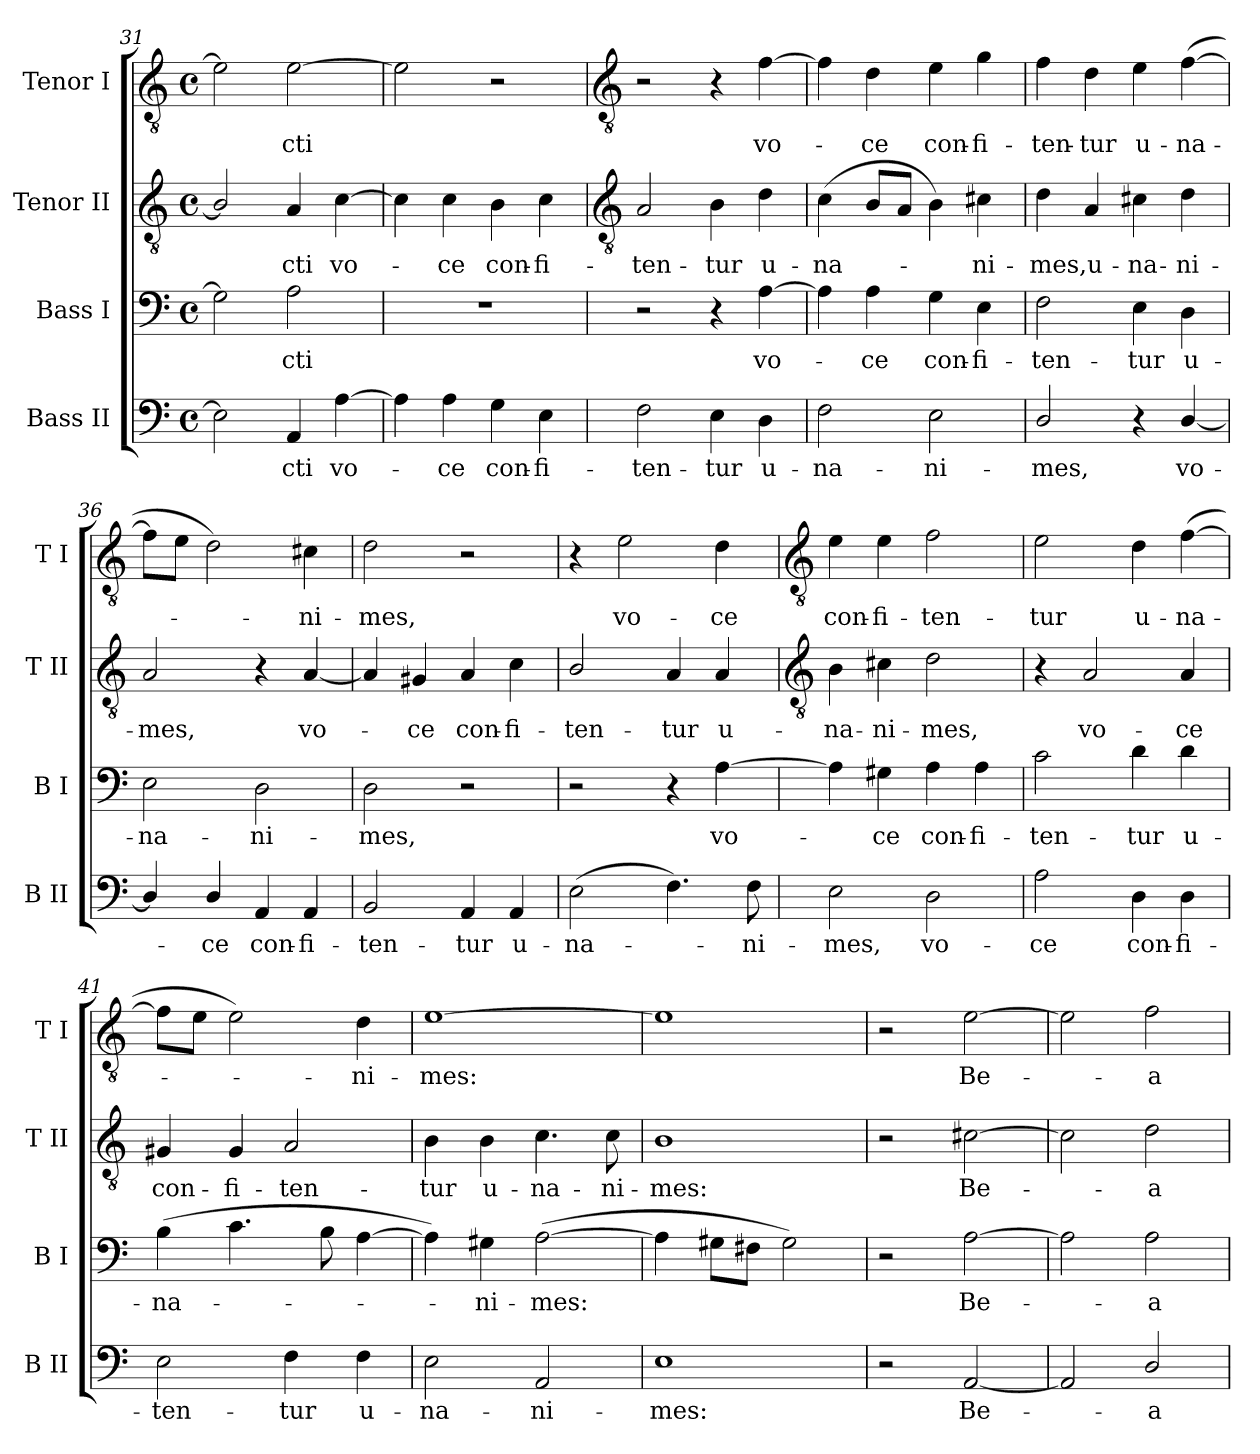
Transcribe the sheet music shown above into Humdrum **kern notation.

**kern	**text	**kern	**text	**kern	**text	**kern	**text
*part4	*part4	*part3	*part3	*part2	*part2	*part1	*part1
*staff4	*staff4	*staff3	*staff3	*staff2	*staff2	*staff1	*staff1
*I"Bass II	*	*I"Bass I	*	*I"Tenor II	*	*I"Tenor I	*
*I'B II	*	*I'B I	*	*I'T II	*	*I'T I	*
*clefF4	*	*clefF4	*	*clefGv2	*	*clefGv2	*
*k[]	*	*k[]	*	*k[]	*	*k[]	*
*C:	*	*C:	*	*C:	*	*C:	*
*M4/4	*	*M4/4	*	*M4/4	*	*M4/4	*
*met(c)	*	*met(c)	*	*met(c)	*	*met(c)	*
=31	=31	=31	=31	=31	=31	=31	=31
2E]	.	2G#]	.	2B/]	.	2e]	.
!	!LO:LY:b	!	!LO:LY:b	!	!LO:LY:b	!	!LO:LY:b
4AA	cti	2A	cti	4A	cti	[2e	cti
!	!LO:LY:b	!	!	!	!LO:LY:b	!	!
[4A	vo-	.	.	[4c	vo-	.	.
=32	=32	=32	=32	=32	=32	=32	=32
4A]	.	1r	.	4c]	.	2e]	.
!	!LO:LY:b	!	!	!	!LO:LY:b	!	!
4A	ce	.	.	4c	ce	.	.
!	!LO:LY:b	!	!	!	!LO:LY:b	!	!
4G	con-	.	.	4B	con-	2r	.
!	!LO:LY:b	!	!	!	!LO:LY:b	!	!
4E	-fi-	.	.	4c	-fi-	.	.
!!LO:LB:g=z
=33	=33	=33	=33	=33	=33	=33	=33
*	*	*	*	*clefGv2	*	*clefGv2	*
!	!LO:LY:b	!	!	!	!LO:LY:b	!	!
2F	-ten-	2r	.	2A	-ten-	2r	.
!	!LO:LY:b	!	!	!	!LO:LY:b	!	!
4E	-tur	4r	.	4B	-tur	4r	.
!	!LO:LY:b	!	!LO:LY:b	!	!LO:LY:b	!	!LO:LY:b
4D	u-	[4A	vo-	4d	u-	[4f	vo-
=34	=34	=34	=34	=34	=34	=34	=34
!	!LO:LY:b	!	!	!	!LO:LY:b	!	!
2F	-na-	4A]	.	(>4c	-na-	4f]	.
!	!	!	!LO:LY:b	!	!	!	!LO:LY:b
.	.	4A	ce	8BL	.	4d	ce
.	.	.	.	8AJ	.	.	.
!	!LO:LY:b	!	!LO:LY:b	!	!	!	!LO:LY:b
2E	-ni-	4G	con-	4B)	.	4e	con-
!	!	!	!LO:LY:b	!	!LO:LY:b	!	!LO:LY:b
.	.	4E	-fi-	4c#X	ni-	4g	-fi-
=35	=35	=35	=35	=35	=35	=35	=35
!	!LO:LY:b	!	!LO:LY:b	!	!LO:LY:b	!	!LO:LY:b
2D/	-mes,	2F	-ten-	4d	-mes,	4f	-ten-
!	!	!	!	!	!LO:LY:b	!	!LO:LY:b
.	.	.	.	4A	u-	4d	-tur
!	!	!	!LO:LY:b	!	!LO:LY:b	!	!LO:LY:b
4r	.	4E	-tur	4c#X	-na-	4e	u-
!	!LO:LY:b	!	!LO:LY:b	!	!LO:LY:b	!	!LO:LY:b
[4D/	vo-	4D	u-	4d	-ni-	(>[4f	-na-
=36	=36	=36	=36	=36	=36	=36	=36
!	!	!	!LO:LY:b	!	!LO:LY:b	!	!
4D/]	.	2E	-na-	2A	-mes,	8fL]	.
.	.	.	.	.	.	8eJ	.
!	!LO:LY:b	!	!	!	!	!	!
4D/	ce	.	.	.	.	2d)	.
!	!LO:LY:b	!	!LO:LY:b	!	!	!	!
4AA	con-	2D	-ni-	4r	.	.	.
!	!LO:LY:b	!	!	!	!LO:LY:b	!	!LO:LY:b
4AA	-fi-	.	.	[4A	vo-	4c#X	ni-
=37	=37	=37	=37	=37	=37	=37	=37
!	!LO:LY:b	!	!LO:LY:b	!	!	!	!LO:LY:b
2BB	-ten-	2D	-mes,	4A]	.	2d	-mes,
!	!	!	!	!	!LO:LY:b	!	!
.	.	.	.	4G#X	ce	.	.
!	!LO:LY:b	!	!	!	!LO:LY:b	!	!
4AA	-tur	2r	.	4A	con-	2r	.
!	!LO:LY:b	!	!	!	!LO:LY:b	!	!
4AA	u-	.	.	4c	-fi-	.	.
=38	=38	=38	=38	=38	=38	=38	=38
!	!LO:LY:b	!	!	!	!LO:LY:b	!	!
(>2E	-na-	2r	.	2B/	-ten-	4r	.
!	!	!	!	!	!	!	!LO:LY:b
.	.	.	.	.	.	2e	vo-
!	!	!	!	!	!LO:LY:b	!	!
4.F)	.	4r	.	4A	-tur	.	.
!	!	!	!LO:LY:b	!	!LO:LY:b	!	!LO:LY:b
.	.	[4A	vo-	4A	u-	4d	-ce
!	!LO:LY:b	!	!	!	!	!	!
8F	ni-	.	.	.	.	.	.
!!LO:LB:g=z
=39	=39	=39	=39	=39	=39	=39	=39
*	*	*	*	*clefGv2	*	*clefGv2	*
!	!LO:LY:b	!	!	!	!LO:LY:b	!	!LO:LY:b
2E	-mes,	4A]	.	4B	-na-	4e	con-
!	!	!	!LO:LY:b	!	!LO:LY:b	!	!LO:LY:b
.	.	4G#X	ce	4c#X	-ni-	4e	-fi-
!	!LO:LY:b	!	!LO:LY:b	!	!LO:LY:b	!	!LO:LY:b
2D	vo-	4A	con-	2d	-mes,	2f	-ten-
!	!	!	!LO:LY:b	!	!	!	!
.	.	4A	-fi-	.	.	.	.
=40	=40	=40	=40	=40	=40	=40	=40
!	!LO:LY:b	!	!LO:LY:b	!	!	!	!LO:LY:b
2A	-ce	2c	-ten-	4r	.	2e	-tur
!	!	!	!	!	!LO:LY:b	!	!
.	.	.	.	2A	vo-	.	.
!	!LO:LY:b	!	!LO:LY:b	!	!	!	!LO:LY:b
4D	con-	4d	-tur	.	.	4d	u-
!	!LO:LY:b	!	!LO:LY:b	!	!LO:LY:b	!	!LO:LY:b
4D	-fi-	4d	u-	4A	-ce	(>[4f	-na-
=41	=41	=41	=41	=41	=41	=41	=41
!	!LO:LY:b	!	!LO:LY:b	!	!LO:LY:b	!	!
2E	-ten-	(>4B	-na-	4G#X	con-	8fL]	.
.	.	.	.	.	.	8eJ	.
!	!	!	!	!	!LO:LY:b	!	!
.	.	4.c	.	4G#	-fi-	2e)	.
!	!LO:LY:b	!	!	!	!LO:LY:b	!	!
4F	-tur	.	.	2A	-ten-	.	.
.	.	8B	.	.	.	.	.
!	!LO:LY:b	!	!	!	!	!	!LO:LY:b
4F	u-	[4A	.	.	.	4d	ni-
=42	=42	=42	=42	=42	=42	=42	=42
!	!LO:LY:b	!	!	!	!LO:LY:b	!	!LO:LY:b
2E	-na-	4A])	.	4B	-tur	[1e	-mes:
!	!	!	!LO:LY:b	!	!LO:LY:b	!	!
.	.	4G#X	ni-	4B	u-	.	.
!	!LO:LY:b	!	!LO:LY:b	!	!LO:LY:b	!	!
2AA	-ni-	(>[2A	-mes:	4.c	-na-	.	.
!	!	!	!	!	!LO:LY:b	!	!
.	.	.	.	8c	-ni-	.	.
=43	=43	=43	=43	=43	=43	=43	=43
!	!LO:LY:b	!	!	!	!LO:LY:b	!	!
1E	-mes:	4A]	.	1B	-mes:	1e]	.
.	.	8G#XL	.	.	.	.	.
.	.	8F#XJ	.	.	.	.	.
.	.	2G#)	.	.	.	.	.
=44	=44	=44	=44	=44	=44	=44	=44
2r	.	2r	.	2r	.	2r	.
!	!LO:LY:b	!	!LO:LY:b	!	!LO:LY:b	!	!LO:LY:b
[2AA	Be-	[2A	Be-	[2c#X	Be-	[2e	Be-
=45	=45	=45	=45	=45	=45	=45	=45
2AA]	.	2A]	.	2c#]	.	2e]	.
!	!LO:LY:b	!	!LO:LY:b	!	!LO:LY:b	!	!LO:LY:b
2D/	a-	2A	a-	2d	a-	2f	a-
=	=	=	=	=	=	=	=
*-	*-	*-	*-	*-	*-	*-	*-
